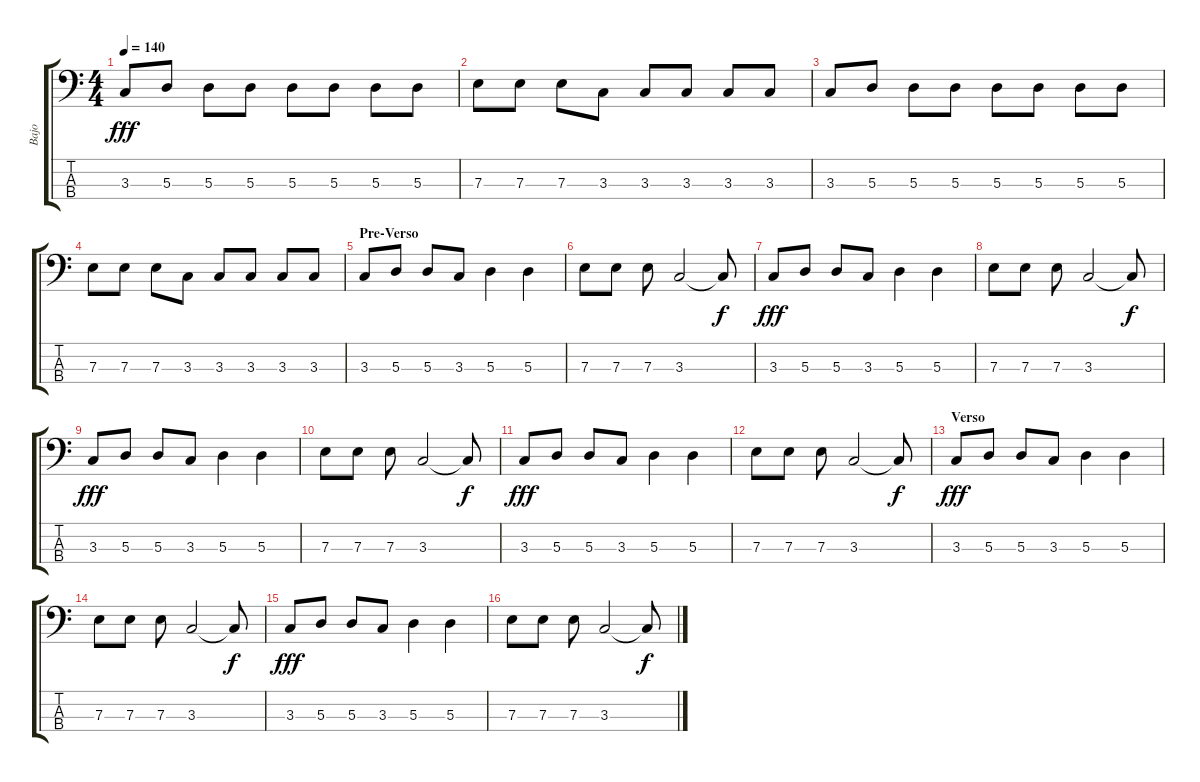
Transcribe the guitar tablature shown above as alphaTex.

\track ("Bajo" "Bajo") {instrument electricbasspick}
\staff {score tabs}
\tuning (G2 D2 A1 E1) {hide}
\ts (4 4)
\tempo 140
\clef f4
\ks c
3.3.8{dy fff volume 16 instrument lead2sawtooth} 5.3.8 5.3.8 5.3.8 5.3.8 5.3.8 5.3.8 5.3.8 |
7.3.8 7.3.8 7.3.8 3.3.8 3.3.8 3.3.8 3.3.8 3.3.8 |
3.3.8{volume 16 instrument lead2sawtooth} 5.3.8 5.3.8 5.3.8 5.3.8 5.3.8 5.3.8 5.3.8 |
7.3.8 7.3.8 7.3.8 3.3.8 3.3.8 3.3.8 3.3.8 3.3.8 |
\section ("" "Pre-Verso")
3.3.8{volume 16 instrument electricbasspick} 5.3.8 5.3.8 3.3.8 5.3.4 5.3.4 |
7.3.8 7.3.8 7.3.8 3.3.2 3.3{t}.8{dy f} |
3.3.8{dy fff} 5.3.8 5.3.8 3.3.8 5.3.4 5.3.4 |
7.3.8 7.3.8 7.3.8 3.3.2 3.3{t}.8{dy f} |
3.3.8{dy fff} 5.3.8 5.3.8 3.3.8 5.3.4 5.3.4 |
7.3.8 7.3.8 7.3.8 3.3.2 3.3{t}.8{dy f} |
3.3.8{dy fff} 5.3.8 5.3.8 3.3.8 5.3.4 5.3.4 |
7.3.8 7.3.8 7.3.8 3.3.2 3.3{t}.8{dy f} |
\section ("" "Verso")
3.3.8{dy fff} 5.3.8 5.3.8 3.3.8 5.3.4 5.3.4 |
7.3.8 7.3.8 7.3.8 3.3.2 3.3{t}.8{dy f} |
3.3.8{dy fff} 5.3.8 5.3.8 3.3.8 5.3.4 5.3.4 |
7.3.8 7.3.8 7.3.8 3.3.2 3.3{t}.8{dy f}
